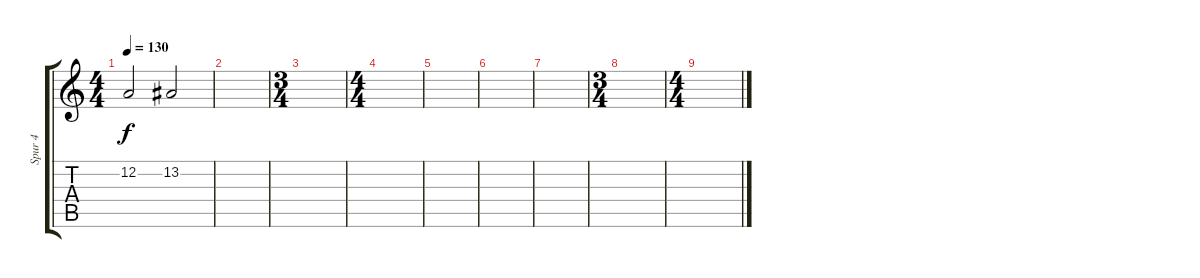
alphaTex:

\track ("Spur 4" "Spur 4") {instrument trumpet}
\staff {score tabs}
\tuning (D4 A3 F3 C3 G2 D2) {hide}
\ts (4 4)
\tempo 130
\clef g2
\ks c
12.2.2{dy f} 13.2.2 |
|
\ts (3 4)
|
\ts (4 4)
|
|
|
|
\ts (3 4)
|
\ts (4 4)
